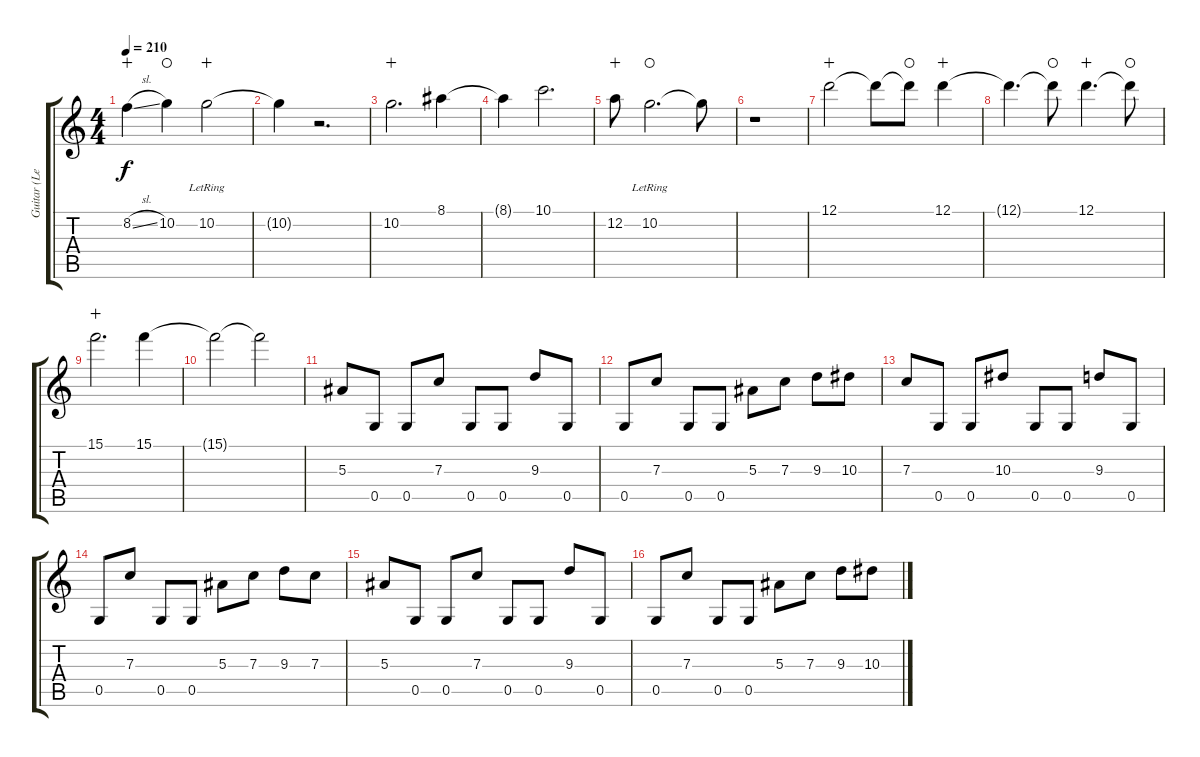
\track ("Guitar (Left)" "Guitar (Le") {instrument distortionguitar}
\staff {score tabs}
\tuning (D4 A3 F3 C3 G2 C2) {hide}
\ts (4 4)
\tempo 210
\clef g2
\ks c
8.2{sl}.4{dy f wahc} 10.2.4{waho} 10.2{lr}.2{wahc} |
10.2{t}.4 r.2{d} |
10.2.2{d wahc} 8.1.4 |
8.1{t}.4 10.1.2{d} |
12.2.8{wahc} 10.2{lr}.2{d waho} 10.2{t}.8 |
r.1 |
12.1.2{wahc} 12.1{t}.8 12.1{t}.8{waho} 12.1.4{wahc} |
12.1{t}.4{d} 12.1{t}.8{waho} 12.1.4{d wahc} 12.1{t}.8{waho} |
15.1.2{d wahc} 15.1.4 |
15.1{t}.2 15.1{t}.2 |
5.3.8 0.5.8 0.5.8 7.3.8 0.5.8 0.5.8 9.3.8 0.5.8 |
0.5.8 7.3.8 0.5.8 0.5.8 5.3.8 7.3.8 9.3.8 10.3.8 |
7.3.8 0.5.8 0.5.8 10.3.8 0.5.8 0.5.8 9.3.8 0.5.8 |
0.5.8 7.3.8 0.5.8 0.5.8 5.3.8 7.3.8 9.3.8 7.3.8 |
5.3.8 0.5.8 0.5.8 7.3.8 0.5.8 0.5.8 9.3.8 0.5.8 |
0.5.8 7.3.8 0.5.8 0.5.8 5.3.8 7.3.8 9.3.8 10.3.8
